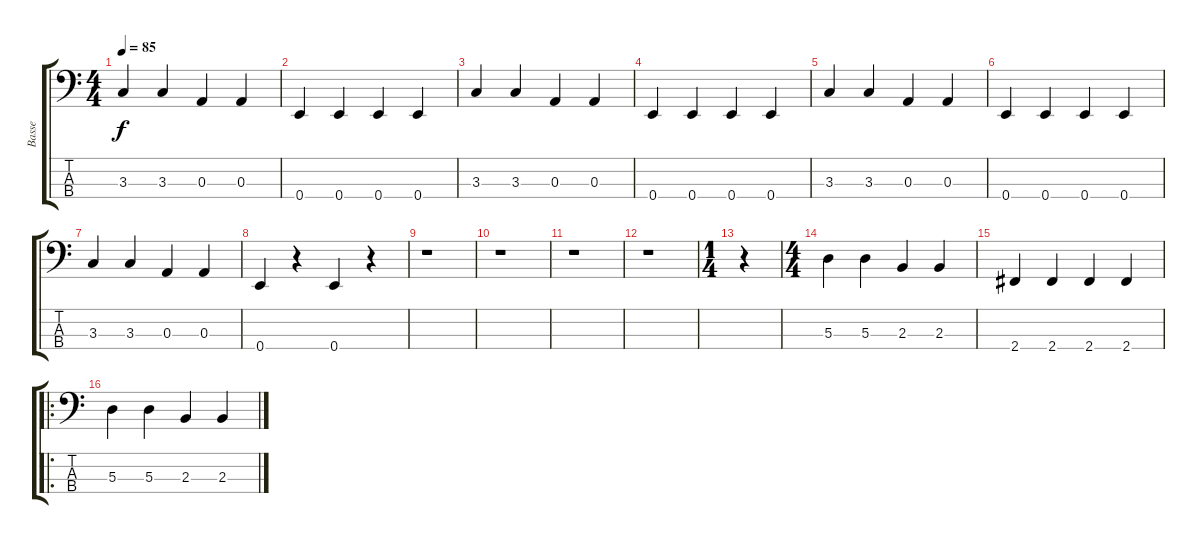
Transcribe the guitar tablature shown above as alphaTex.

\track ("Basse" "Basse") {instrument acousticbass}
\staff {score tabs}
\tuning (G2 D2 A1 E1) {hide}
\ts (4 4)
\tempo 85
\clef f4
\ks c
3.3.4{dy f} 3.3.4 0.3.4 0.3.4 |
0.4.4 0.4.4 0.4.4 0.4.4 |
3.3.4 3.3.4 0.3.4 0.3.4 |
0.4.4 0.4.4 0.4.4 0.4.4 |
3.3.4 3.3.4 0.3.4 0.3.4 |
0.4.4 0.4.4 0.4.4 0.4.4 |
3.3.4 3.3.4 0.3.4 0.3.4 |
0.4.4 r.4 0.4.4 r.4 |
r.1 |
r.1 |
r.1 |
r.1 |
\ts (1 4)
r.4 |
\ts (4 4)
5.3.4 5.3.4 2.3.4 2.3.4 |
2.4.4 2.4.4 2.4.4 2.4.4 |
\ro
5.3.4 5.3.4 2.3.4 2.3.4
